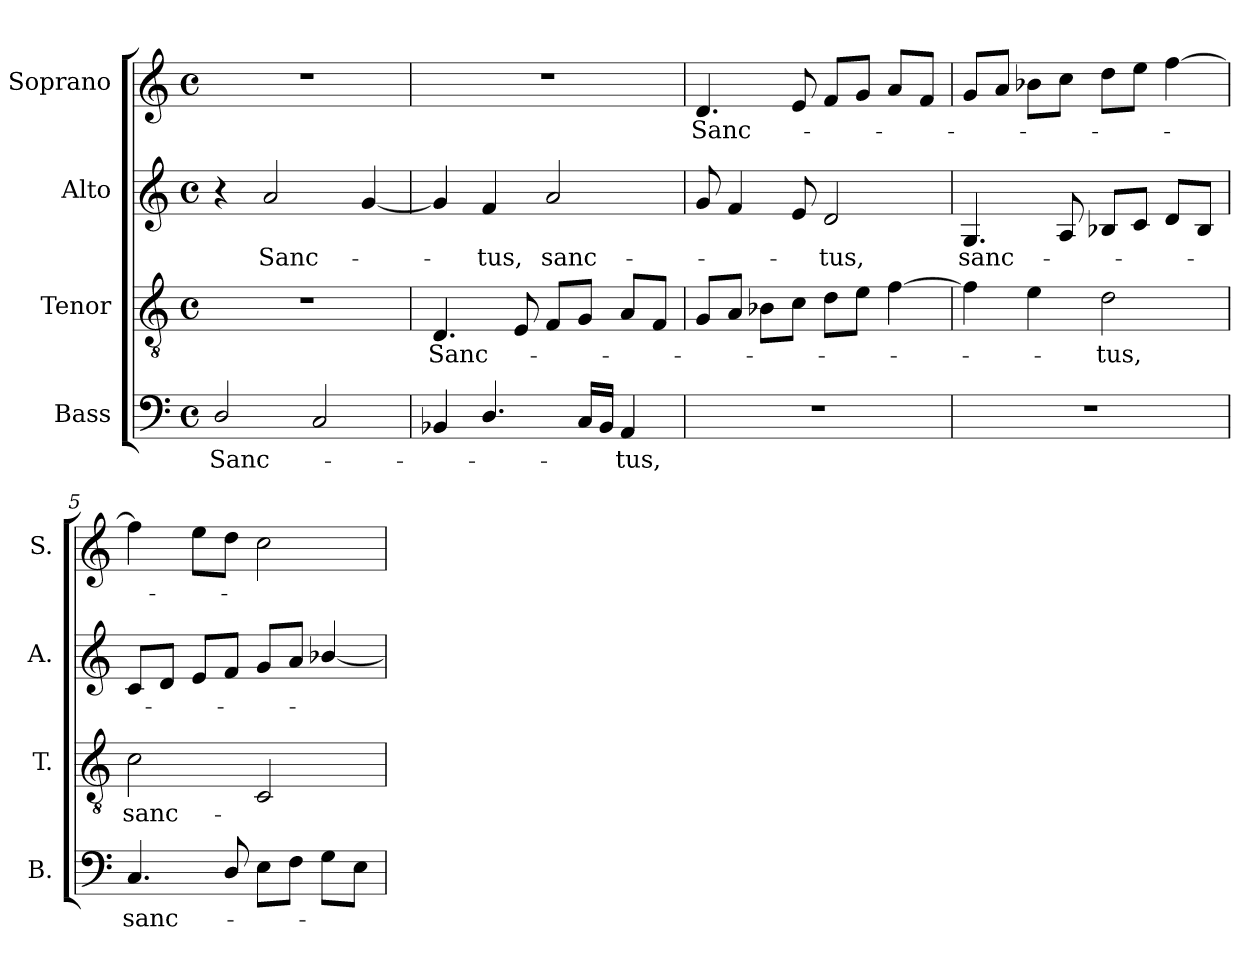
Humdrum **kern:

**kern	**text	**kern	**text	**kern	**text	**kern	**text
*part4	*part4	*part3	*part3	*part2	*part2	*part1	*part1
*staff4	*staff4	*staff3	*staff3	*staff2	*staff2	*staff1	*staff1
*I"Bass	*	*I"Tenor	*	*I"Alto	*	*I"Soprano	*
*I'B.	*	*I'T.	*	*I'A.	*	*I'S.	*
!!LO:PB:g=z
*clefF4	*	*clefGv2	*	*clefG2	*	*clefG2	*
*	*	*ITrd7c12	*	*	*	*	*
*k[]	*	*k[]	*	*k[]	*	*k[]	*
*C:	*	*C:	*	*C:	*	*C:	*
*M4/4	*	*M4/4	*	*M4/4	*	*M4/4	*
*met(c)	*	*met(c)	*	*met(c)	*	*met(c)	*
=1	=1	=1	=1	=1	=1	=1	=1
!	!LO:LY:b:color=#000000	!	!	!	!	!	!
2Di/	Sanc-	1r	.	4r	.	1r	.
!	!	!	!	!	!LO:LY:b:color=#000000	!	!
.	.	.	.	2ai/	Sanc-	.	.
2Ci/	.	.	.	.	.	.	.
.	.	.	.	[4gi/	.	.	.
=2	=2	=2	=2	=2	=2	=2	=2
!	!	!	!LO:LY:b:color=#000000	!	!	!	!
4BB-Xi/	.	4.DDi/	Sanc-	4gi/]	.	1r	.
!	!	!	!	!	!LO:LY:b:color=#000000	!	!
4.Di/	.	.	.	4fi/	-tus,	.	.
.	.	8EEi/	.	.	.	.	.
!	!	!	!	!	!LO:LY:b:color=#000000	!	!
.	.	8FFi/L	.	2ai/	sanc-	.	.
16Ci/LL	.	8GGi/J	.	.	.	.	.
16BB-i/JJ	.	.	.	.	.	.	.
!	!LO:LY:b:color=#000000	!	!	!	!	!	!
4AAi/	-tus,	8AAi/L	.	.	.	.	.
.	.	8FFi/J	.	.	.	.	.
=3	=3	=3	=3	=3	=3	=3	=3
!	!	!	!	!	!	!	!LO:LY:b:color=#000000
1r	.	8GGi/L	.	8gi/	.	4.di/	Sanc-
.	.	8AAi/J	.	4fi/	.	.	.
.	.	8BB-i\L	.	.	.	.	.
.	.	8Ci\J	.	8ei/	.	8ei/	.
!	!	!	!	!	!LO:LY:b:color=#000000	!	!
.	.	8Di\L	.	2di/	-tus,	8fi/L	.
.	.	8Ei\J	.	.	.	8gi/J	.
.	.	[4Fi\	.	.	.	8ai/L	.
.	.	.	.	.	.	8fi/J	.
=4	=4	=4	=4	=4	=4	=4	=4
!	!	!	!	!	!LO:LY:b:color=#000000	!	!
1r	.	4Fi\]	.	4.Gi/	sanc-	8gi/L	.
.	.	.	.	.	.	8ai/J	.
.	.	4Ei\	.	.	.	8b-i\L	.
.	.	.	.	8Ai/	.	8cci\J	.
!	!	!	!LO:LY:b:color=#000000	!	!	!	!
.	.	2Di\	-tus,	8B-i/L	.	8ddi\L	.
.	.	.	.	8ci/J	.	8eei\J	.
.	.	.	.	8di/L	.	[4ffi\	.
.	.	.	.	8B-i/J	.	.	.
=5	=5	=5	=5	=5	=5	=5	=5
!	!LO:LY:b:color=#000000	!	!	!	!	!	!
!	!	!	!LO:LY:b:color=#000000	!	!	!	!
4.Ci/	sanc-	2Ci\	sanc-	8ci/L	.	4ffi\]	.
.	.	.	.	8di/J	.	.	.
.	.	.	.	8ei/L	.	8eei\L	.
8Di/	.	.	.	8fi/J	.	8ddi\J	.
8Ei\L	.	2CCi/	.	8gi/L	.	2cci\	.
8Fi\J	.	.	.	8ai/J	.	.	.
8Gi\L	.	.	.	[4b-Xi/	.	.	.
8Ei\J	.	.	.	.	.	.	.
=	=	=	=	=	=	=	=
*-	*-	*-	*-	*-	*-	*-	*-
